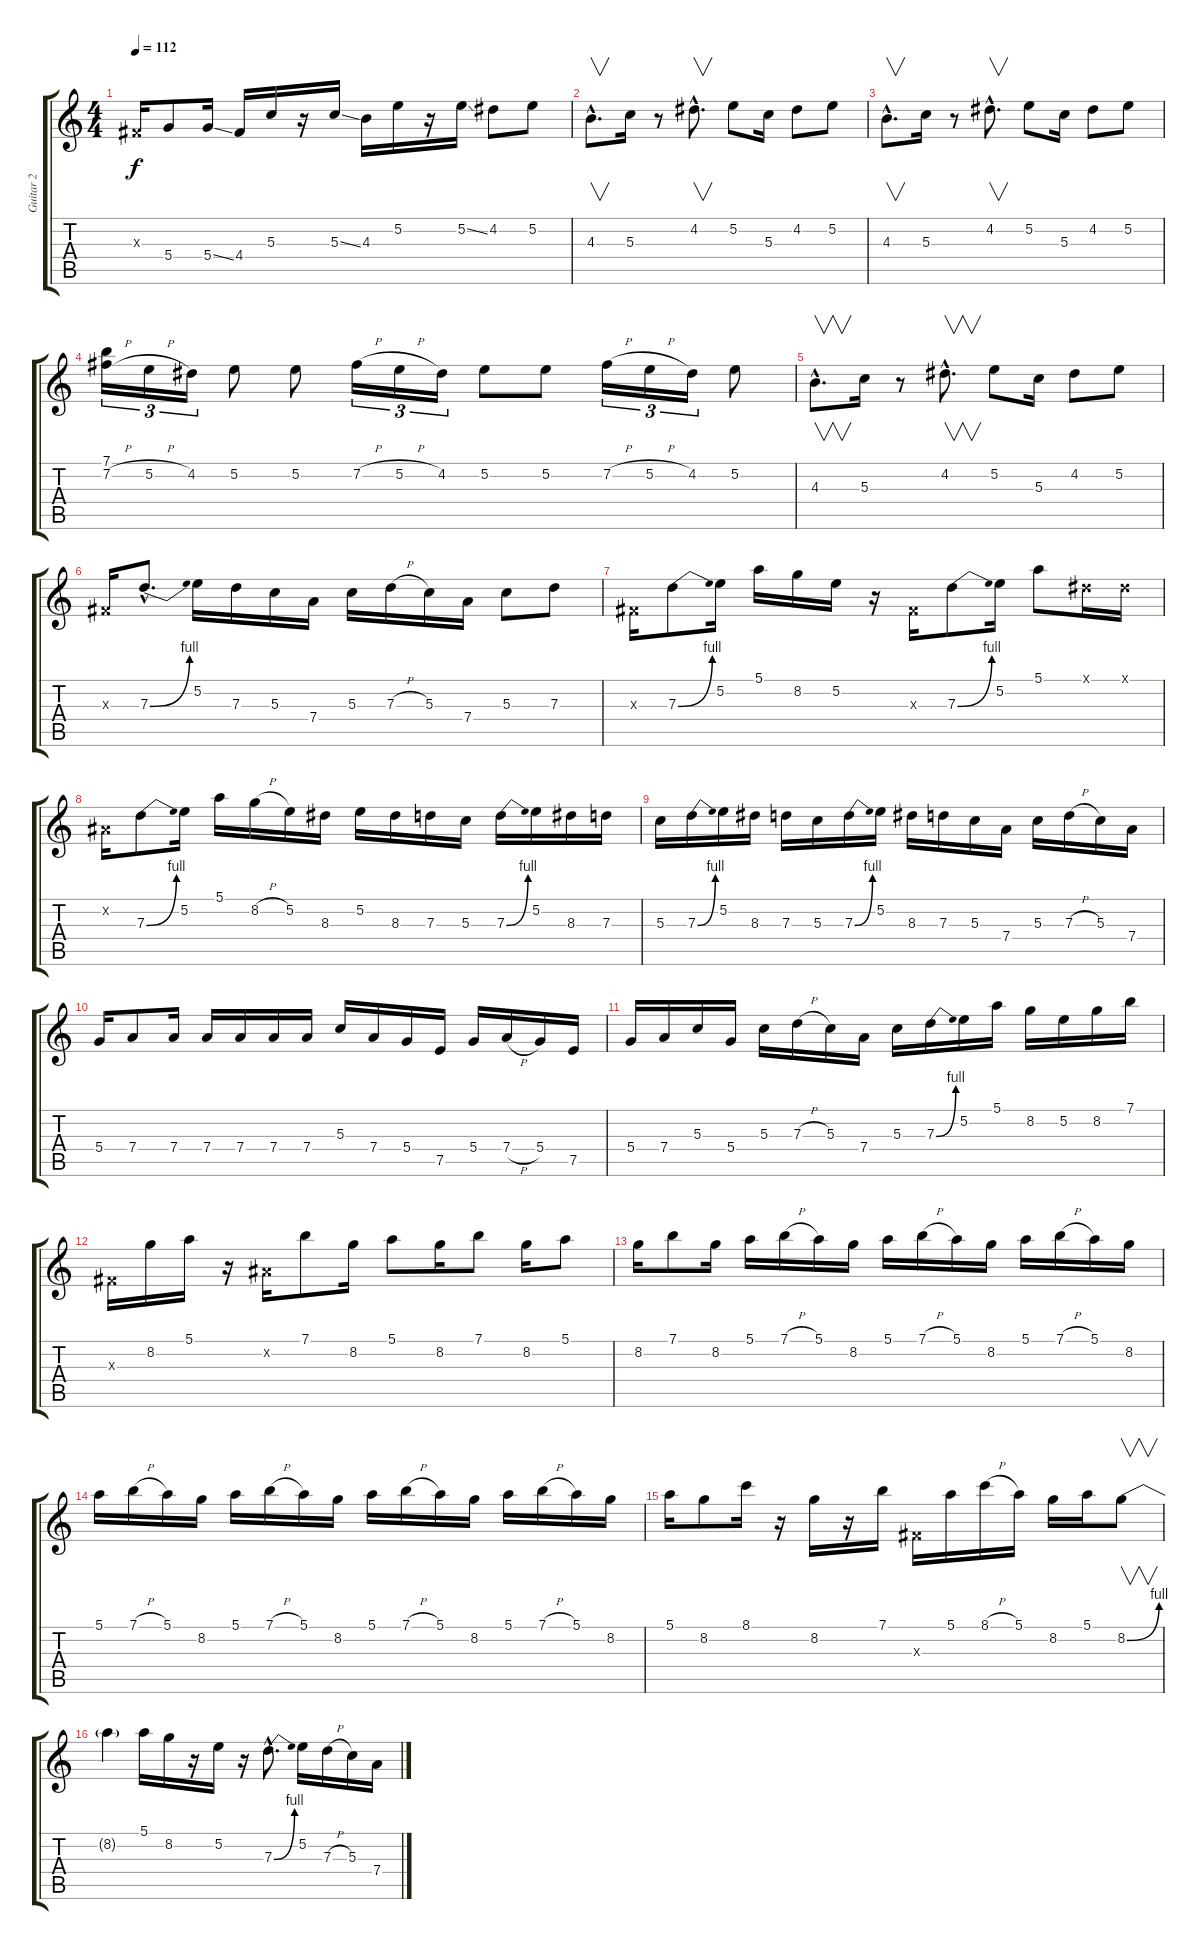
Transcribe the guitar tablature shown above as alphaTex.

\track ("Guitar 2" "Guitar 2") {instrument electricguitarclean}
\staff {score tabs}
\tuning (E4 B3 G3 D3 A2 E2) {hide}
\ts (4 4)
\tempo 112
\clef g2
\ks c
-1.3{x}.16{dy f} 5.4.8 5.4{ss}.16 4.4.16 5.3.16 r.16 5.3{ss}.16 4.3.16 5.2.16 r.16 5.2{ss}.16 4.2.8 5.2.8 |
4.3{hac}.8{v d} 5.3.16 r.8 4.2{hac}.8{v d} 5.2.8 5.3.16 4.2.8 5.2.8 |
4.3{hac}.8{v d} 5.3.16 r.8 4.2{hac}.8{v d} 5.2.8 5.3.16 4.2.8 5.2.8 |
(7.1 7.2{h}).16{tu (3 2)} 5.2{h}.16{tu (3 2)} 4.2.16{tu (3 2)} 5.2.8 5.2.8 7.2{h}.16{tu (3 2)} 5.2{h}.16{tu (3 2)} 4.2.16{tu (3 2)} 5.2.8 5.2.8 7.2{h}.16{tu (3 2)} 5.2{h}.16{tu (3 2)} 4.2.16{tu (3 2)} 5.2.8 |
4.3{hac}.8{v d} 5.3.16 r.8 4.2{hac}.8{v d} 5.2.8 5.3.16 4.2.8 5.2.8 |
-1.3{x}.16 7.3{be (bend 0 0 60 4) hac}.8{d} 5.2.16 7.3.16 5.3.16 7.4.16 5.3.16 7.3{h}.16 5.3.16 7.4.16 5.3.8 7.3.8 |
-1.3{x}.16 7.3{be (bend 0 0 60 4)}.8 5.2.16 5.1.16 8.2.16 5.2.16 r.16 -1.3{x}.16 7.3{be (bend 0 0 60 4)}.8 5.2.16 5.1.8 -1.1{x}.16 -1.1{x}.16 |
-1.2{x}.16 7.3{be (bend 0 0 60 4)}.8 5.2.16 5.1.16 8.2{h}.16 5.2.16 8.3.16 5.2.16 8.3.16 7.3.16 5.3.16 7.3{be (bend 0 0 60 4)}.16 5.2.16 8.3.16 7.3.16 |
5.3.16 7.3{be (bend 0 0 60 4)}.16 5.2.16 8.3.16 7.3.16 5.3.16 7.3{be (bend 0 0 60 4)}.16 5.2.16 8.3.16 7.3.16 5.3.16 7.4.16 5.3.16 7.3{h}.16 5.3.16 7.4.16 |
5.4.16 7.4.8 7.4.16 7.4.16 7.4.16 7.4.16 7.4.16 5.3.16 7.4.16 5.4.16 7.5.16 5.4.16 7.4{h}.16 5.4.16 7.5.16 |
5.4.16 7.4.16 5.3.16 5.4.16 5.3.16 7.3{h}.16 5.3.16 7.4.16 5.3.16 7.3{be (bend 0 0 60 4)}.16 5.2.16 5.1.16 8.2.16 5.2.16 8.2.16 7.1.16 |
-1.3{x}.16 8.2.16 5.1.16 r.16 -1.2{x}.16 7.1.8 8.2.16 5.1.8 8.2.16 7.1.8 8.2.16 5.1.8 |
8.2.16 7.1.8 8.2.16 5.1.16 7.1{h}.16 5.1.16 8.2.16 5.1.16 7.1{h}.16 5.1.16 8.2.16 5.1.16 7.1{h}.16 5.1.16 8.2.16 |
5.1.16 7.1{h}.16 5.1.16 8.2.16 5.1.16 7.1{h}.16 5.1.16 8.2.16 5.1.16 7.1{h}.16 5.1.16 8.2.16 5.1.16 7.1{h}.16 5.1.16 8.2.16 |
5.1.16 8.2.8 8.1.16 r.16 8.2.16 r.16 7.1.16 -1.3{x}.16 5.1.16 8.1{h}.16 5.1.16 8.2.16 5.1.16 8.2{be (bend 0 0 60 4)}.8{v} |
8.2{t}.4 5.1.16 8.2.16 r.16 5.2.16 r.16 7.3{be (bend 0 0 60 4) hac}.8{d} 5.2.16 7.3{h}.16 5.3.16 7.4.16
